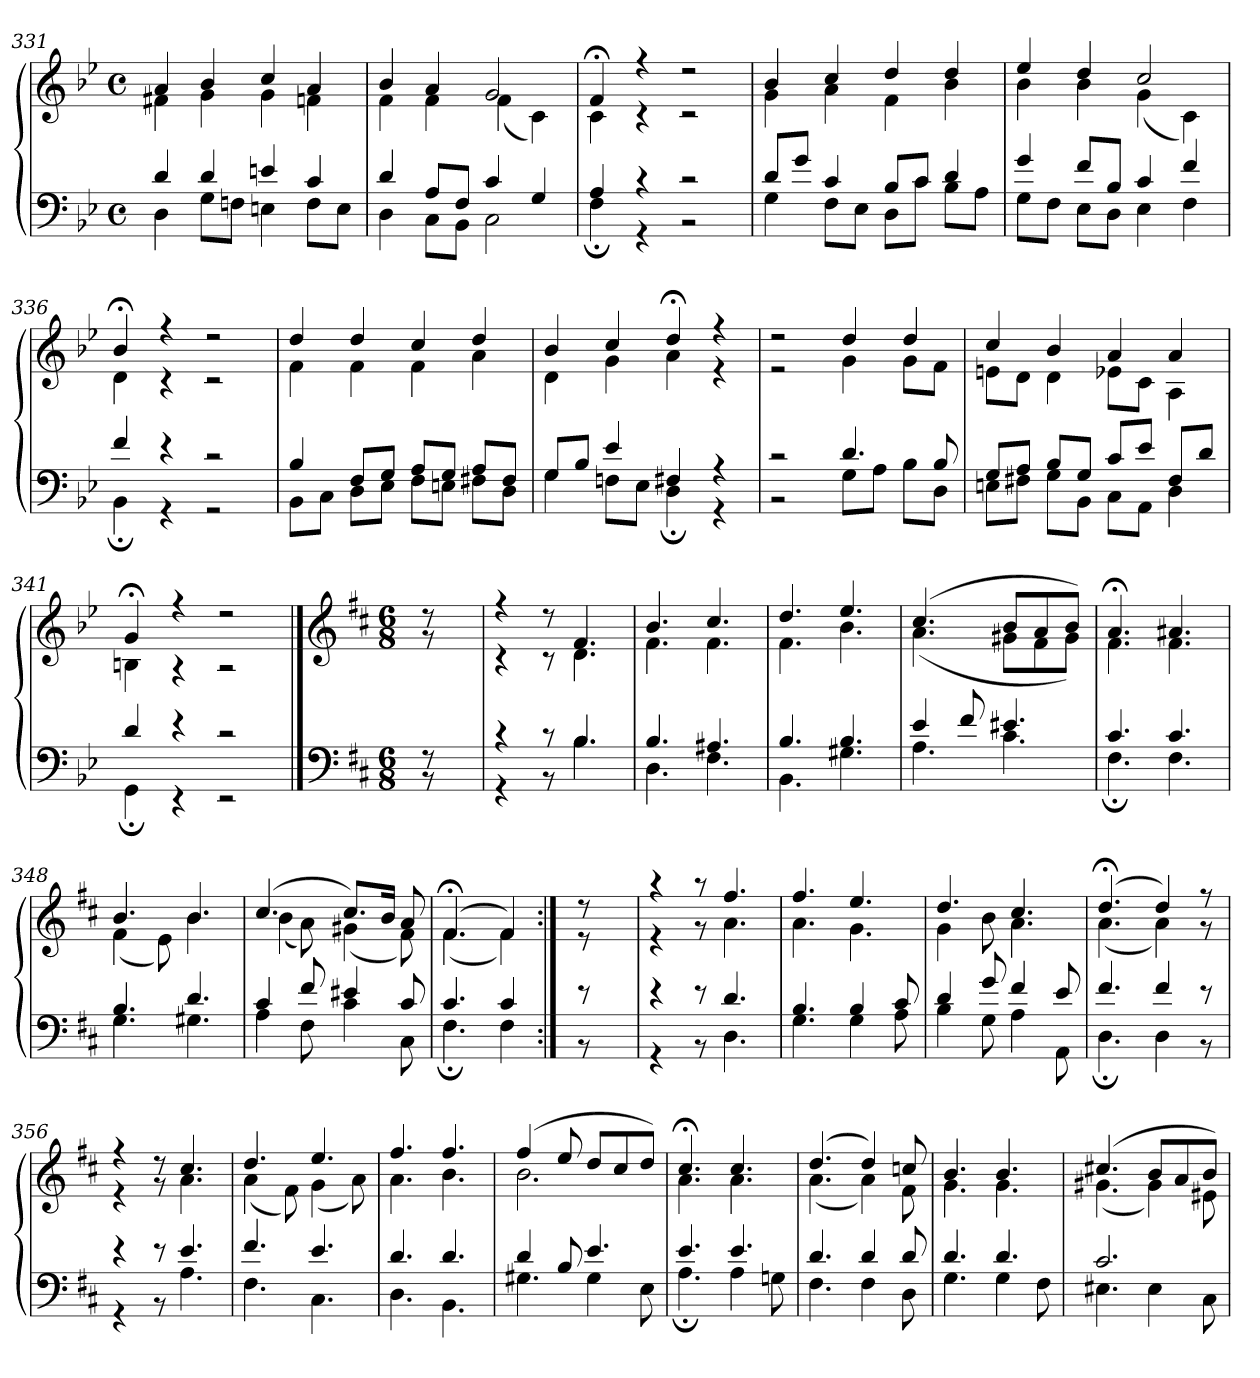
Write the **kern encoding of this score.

**kern	**kern
*part1	*part1
*staff2	*staff1
!!LO:LB:g=z
*clefF4	*clefG2
*k[b-e-]	*k[b-e-]
*M4/4	*M4/4
*met(c)	*met(c)
=331	=331
*^	*^
4d/	4D\	4a/	4f#X\
4d/	8G\L	4b-/	4g\
.	8Fn\J	.	.
4en/	4En\	4cc/	4g\
4c/	8F\L	4a/	4fn\
.	8E\J	.	.
=332	=332	=332	=332
4d/	4D\	4b-/	4f\
8A/L	8C\L	4a/	4f\
8F/J	8BB-\J	.	.
4c/	2C\	2g/	(4f\
4G/	.	.	4c\)
=333	=333	=333	=333
4A/	4F;\	4f;</	4c\
4r	4r	4r	4r
2r	2r	2r	2r
=334	=334	=334	=334
8d/L	4G\	4b-/	4g\
8g/J	.	.	.
4c/	8F\L	4cc/	4a\
.	8E-\J	.	.
8B-/L	8D\L	4dd/	4f\
8c/J	8c\J	.	.
4d/	8B-\L	4dd/	4b-\
.	8A\J	.	.
=335	=335	=335	=335
4g/	8G\L	4ee-/	4b-\
.	8F\J	.	.
8f/L	8E-\L	4dd/	4b-\
8B-/J	8D\J	.	.
4c/	4E-\	2cc/	(4g\
4f/	4F\	.	4c\)
=336	=336	=336	=336
4f/	4BB-;\	4b-;</	4d\
4r	4r	4r	4r
2r	2r	2r	2r
!!LO:PB:g=z	!!
=337	=337	=337	=337
4B-/	8BB-\L	4dd/	4f\
.	8C\J	.	.
8F/L	8D\L	4dd/	4f\
8G/J	8E-\J	.	.
8A/L	8F\L	4cc/	4f\
8G/J	8En\J	.	.
8A/L	8F#X\L	4dd/	4a\
8F#/J	8D\J	.	.
=338	=338	=338	=338
8G/L	4G\	4b-/	4d\
8B-/J	.	.	.
4e-/	8Fn\L	4cc/	4g\
.	8E-\J	.	.
4F#X/	4D;\	4dd;</	4a\
4r	4r	4r	4r
=339	=339	=339	=339
2r	2r	2r	2r
4.d/	8G\L	4dd/	4g\
.	8A\J	.	.
.	8B-\L	4dd/	8g\L
8B-/	8D\J	.	8f\J
=340	=340	=340	=340
8G/L	8En\L	4cc/	8en\L
8A/J	8F#X\J	.	8d\J
8B-/L	8G\L	4b-/	4d\
8G/J	8BB-\J	.	.
8c/L	8C\L	4a/	8e-X\L
8e-/J	8AA\J	.	8c\J
8F#/L	4D\	4a/	4A\
8d/J	.	.	.
=341	=341	=341	=341
4d/	4GG;\	4g;</	4Bn\
4r	4r	4r	4r
2r	2r	2r	2r
!!LO:LB:g=z	!!
==342	==342	==342	==342
*clefF4	*	*clefG2	*
*k[f#c#]	*	*k[f#c#]	*
*M6/8	*	*M6/8	*
*	*	*MM100	*
8r	8r	8r	8r
=343	=343	=343	=343
4r	4r	4r	4r
8r	8r	8r	8r
4.B/	4.B\	4.f#/	4.d\
=344	=344	=344	=344
4.B/	4.D\	4.b/	4.f#\
4.A#X/	4.F#\	4.cc#/	4.f#\
=345	=345	=345	=345
4.B/	4.BB\	4.dd/	4.f#\
4.B/	4.G#X\	4.ee/	4.b\
=346	=346	=346	=346
4e/	4.A\	(4.cc#/	(4.a\
8f#/	.	.	.
4.e#X/	4.c#\	8b/L	8g#X\L
.	.	8a/	8f#\
.	.	8b/J)	8g#\J)
=347	=347	=347	=347
4.c#/	4.F#;\	4.a;</	4.f#\
4.c#/	4.F#\	4.a#X/	4.f#\
=348	=348	=348	=348
4.B/	4.G\	4.b/	(4f#\
.	.	.	8e\)
4.d/	4.G#X\	4.b/	4.b\
!!LO:LB:g=z	!!
=349	=349	=349	=349
4c#/	4A\	(4.cc#/	(4b\
8f#/	8F#\	.	8a\)
4e#X/	4c#\	8.cc#/L)	(4g#X\
.	.	16b/Jk	.
8c#/	8C#\	8a/	8f#\)
=350	=350	=350	=350
4.c#/	4.F#;\	(4.f#;</	(4.f#\
4c#/	4F#\	4f#/)	4f#\)
=351:|!	=351:|!	=351:|!	=351:|!
8r	8r	8r	8r
=352	=352	=352	=352
4r	4r	4r	4r
8r	8r	8r	8r
4.d/	4.D\	4.ff#/	4.a\
=353	=353	=353	=353
4.B/	4.G\	4.ff#/	4.a\
4B/	4G\	4.ee/	4.g\
8c#/	8A\	.	.
=354	=354	=354	=354
4d/	4B\	4.dd/	4g\
8g/	8G\	.	8b\
4f#/	4A\	4.cc#/	4.a\
8e/	8AA\	.	.
=355	=355	=355	=355
4.f#/	4.D;\	(4.dd;</	(4.a\
4f#/	4D\	4dd/)	4a\)
8r	8r	8r	8r
!!LO:LB:g=z	!!
=356	=356	=356	=356
4r	4r	4r	4r
8r	8r	8r	8r
4.e/	4.A\	4.cc#/	4.a\
=357	=357	=357	=357
4.f#/	4.F#\	4.dd/	(4a\
.	.	.	8f#\)
4.e/	4.C#\	4.ee/	(4g\
.	.	.	8a\)
=358	=358	=358	=358
4.d/	4.D\	4.ff#/	4.a\
4.d/	4.BB\	4.ff#/	4.b\
=359	=359	=359	=359
4d/	4.G#X\	(4ff#/	2.b\
8B/	.	8ee/	.
4.e/	4G#\	8dd/L	.
.	.	8cc#/	.
.	8E\	8dd/J)	.
=360	=360	=360	=360
4.e/	4.A;\	4.cc#;</	4.a\
4.e/	4A\	4.cc#/	4.a\
.	8Gn\	.	.
=361	=361	=361	=361
4.d/	4.F#\	(4.dd/	(4.a\
4d/	4F#\	4dd/)	4a\)
8d/	8D\	8ccn/	8f#\
=362	=362	=362	=362
4.d/	4.G\	4.b/	4.g\
4.d/	4G\	4.b/	4.g\
.	8F#\	.	.
!!LO:LB:g=z	!!
=363	=363	=363	=363
2.c#/	4.E#X\	(4.cc#X/	(4.g#X\
.	4E#\	8b/L	4g#\)
.	.	8a/	.
.	8C#\	8b/J)	8e#X\
*v	*v	*	*
*	*v	*v
=	=
*-	*-
